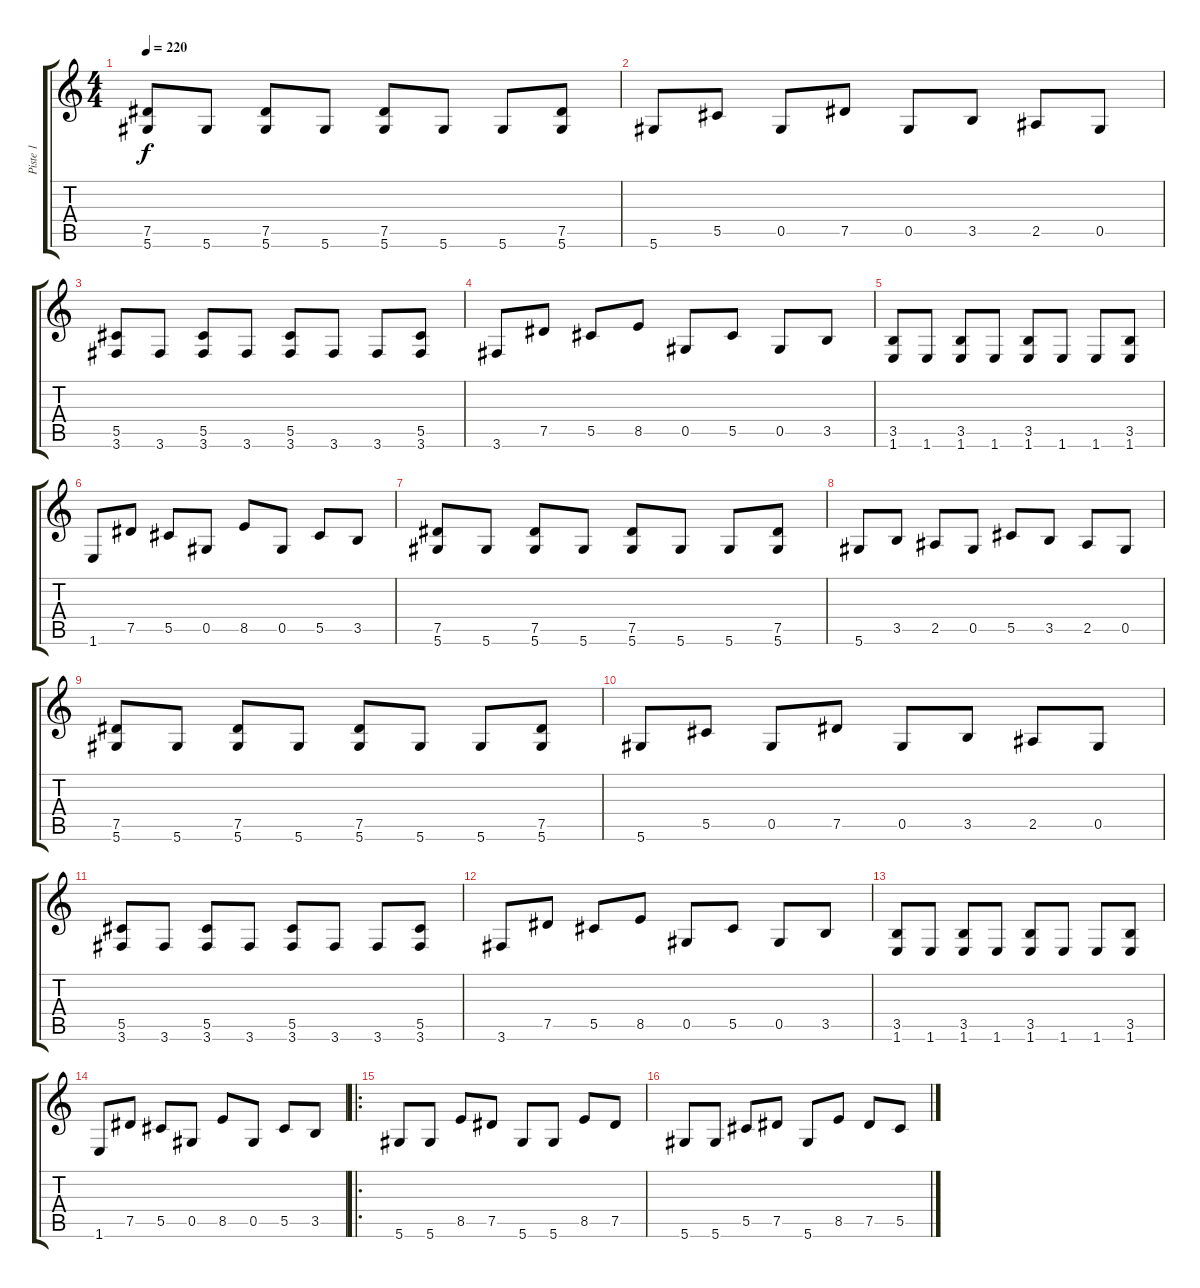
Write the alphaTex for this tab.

\track ("Piste 1" "Piste 1") {instrument overdrivenguitar}
\staff {score tabs}
\tuning (Eb4 Bb3 Gb3 Db3 Ab2 Eb2) {hide}
\ts (4 4)
\tempo 220
\clef g2
\ks c
(7.5 5.6).8{dy f} 5.6.8 (7.5 5.6).8 5.6.8 (7.5 5.6).8 5.6.8 5.6.8 (7.5 5.6).8 |
5.6.8 5.5.8 0.5.8 7.5.8 0.5.8 3.5.8 2.5.8 0.5.8 |
(5.5 3.6).8 3.6.8 (5.5 3.6).8 3.6.8 (5.5 3.6).8 3.6.8 3.6.8 (5.5 3.6).8 |
3.6.8 7.5.8 5.5.8 8.5.8 0.5.8 5.5.8 0.5.8 3.5.8 |
(3.5 1.6).8 1.6.8 (3.5 1.6).8 1.6.8 (3.5 1.6).8 1.6.8 1.6.8 (3.5 1.6).8 |
1.6.8 7.5.8 5.5.8 0.5.8 8.5.8 0.5.8 5.5.8 3.5.8 |
(7.5 5.6).8 5.6.8 (7.5 5.6).8 5.6.8 (7.5 5.6).8 5.6.8 5.6.8 (7.5 5.6).8 |
5.6.8 3.5.8 2.5.8 0.5.8 5.5.8 3.5.8 2.5.8 0.5.8 |
(7.5 5.6).8 5.6.8 (7.5 5.6).8 5.6.8 (7.5 5.6).8 5.6.8 5.6.8 (7.5 5.6).8 |
5.6.8 5.5.8 0.5.8 7.5.8 0.5.8 3.5.8 2.5.8 0.5.8 |
(5.5 3.6).8 3.6.8 (5.5 3.6).8 3.6.8 (5.5 3.6).8 3.6.8 3.6.8 (5.5 3.6).8 |
3.6.8 7.5.8 5.5.8 8.5.8 0.5.8 5.5.8 0.5.8 3.5.8 |
(3.5 1.6).8 1.6.8 (3.5 1.6).8 1.6.8 (3.5 1.6).8 1.6.8 1.6.8 (3.5 1.6).8 |
1.6.8 7.5.8 5.5.8 0.5.8 8.5.8 0.5.8 5.5.8 3.5.8 |
\ro
5.6.8 5.6.8 8.5.8 7.5.8 5.6.8 5.6.8 8.5.8 7.5.8 |
5.6.8 5.6.8 5.5.8 7.5.8 5.6.8 8.5.8 7.5.8 5.5.8
